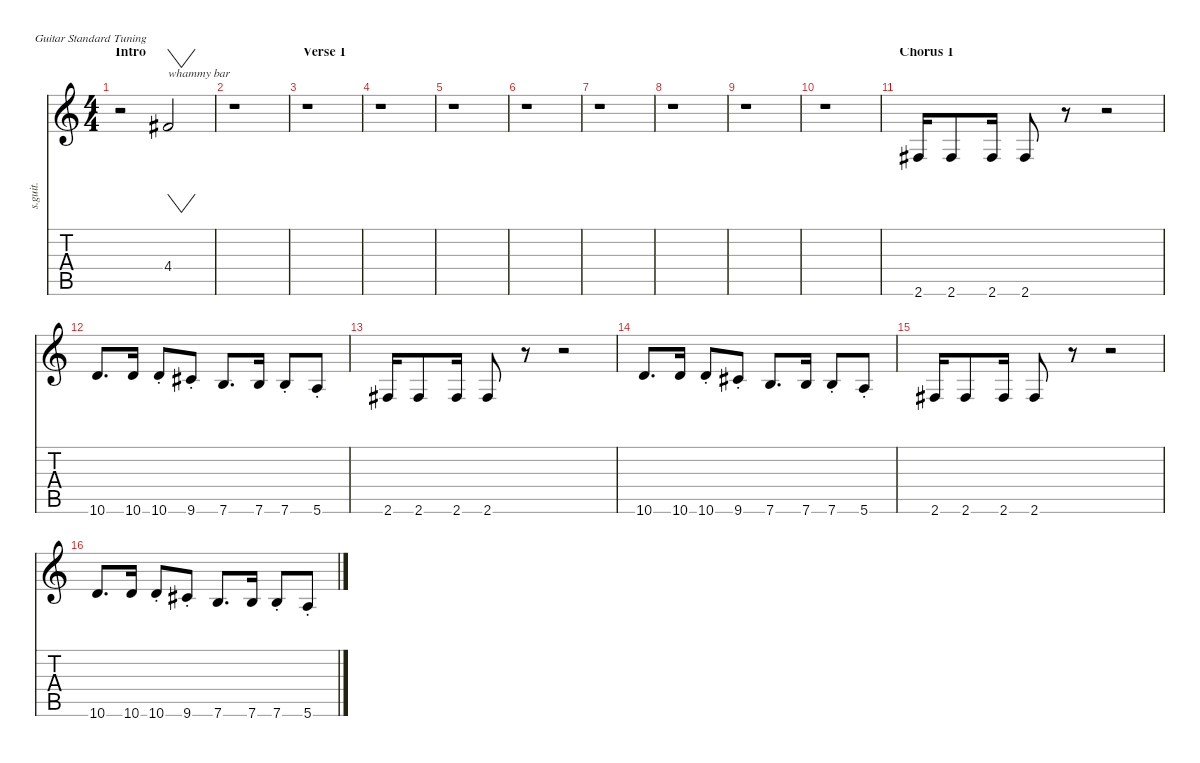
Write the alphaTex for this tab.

\defaultSystemsLayout 4
\hideDynamics
\bracketExtendMode nobrackets
\track ("Jamie Cook" "s.guit.") {instrument overdrivenguitar}
\staff {score tabs}
\tuning (E4 B3 G3 D3 A2 E2)
\ts (4 4)
\beaming (8 2 2 2 2)
\section ("" "Intro")
\tempo (97 hide)
\clef g2
\ks c
r.2{dy f instrument overdrivenguitar} 4.4{acc #}.2{vw txt "whammy bar" lyrics (0 "") lyrics (1 "") lyrics (2 "") lyrics (3 "") lyrics (4 "")} |
r.1 |
\section ("" "Verse 1")
r.1 |
r.1 |
r.1 |
r.1 |
r.1 |
r.1 |
r.1 |
r.1 |
\section ("" "Chorus 1")
2.6{acc #}.16{lyrics (0 "") lyrics (1 "") lyrics (2 "") lyrics (3 "") lyrics (4 "")} 2.6{acc #}.8{lyrics (0 "") lyrics (1 "") lyrics (2 "") lyrics (3 "") lyrics (4 "")} 2.6{acc #}.16{lyrics (0 "") lyrics (1 "") lyrics (2 "") lyrics (3 "") lyrics (4 "")} 2.6{acc #}.8{lyrics (0 "") lyrics (1 "") lyrics (2 "") lyrics (3 "") lyrics (4 "")} r.8 r.2 |
10.6.8{d lyrics (0 "") lyrics (1 "") lyrics (2 "") lyrics (3 "") lyrics (4 "")} 10.6.16{lyrics (0 "") lyrics (1 "") lyrics (2 "") lyrics (3 "") lyrics (4 "")} 10.6{st}.8{lyrics (0 "") lyrics (1 "") lyrics (2 "") lyrics (3 "") lyrics (4 "")} 9.6{st acc #}.8{lyrics (0 "") lyrics (1 "") lyrics (2 "") lyrics (3 "") lyrics (4 "")} 7.6.8{d lyrics (0 "") lyrics (1 "") lyrics (2 "") lyrics (3 "") lyrics (4 "")} 7.6.16{lyrics (0 "") lyrics (1 "") lyrics (2 "") lyrics (3 "") lyrics (4 "")} 7.6{st}.8{lyrics (0 "") lyrics (1 "") lyrics (2 "") lyrics (3 "") lyrics (4 "")} 5.6{st}.8{lyrics (0 "") lyrics (1 "") lyrics (2 "") lyrics (3 "") lyrics (4 "")} |
2.6{acc #}.16{lyrics (0 "") lyrics (1 "") lyrics (2 "") lyrics (3 "") lyrics (4 "")} 2.6{acc #}.8{lyrics (0 "") lyrics (1 "") lyrics (2 "") lyrics (3 "") lyrics (4 "")} 2.6{acc #}.16{lyrics (0 "") lyrics (1 "") lyrics (2 "") lyrics (3 "") lyrics (4 "")} 2.6{acc #}.8{lyrics (0 "") lyrics (1 "") lyrics (2 "") lyrics (3 "") lyrics (4 "")} r.8 r.2 |
10.6.8{d lyrics (0 "") lyrics (1 "") lyrics (2 "") lyrics (3 "") lyrics (4 "")} 10.6.16{lyrics (0 "") lyrics (1 "") lyrics (2 "") lyrics (3 "") lyrics (4 "")} 10.6{st}.8{lyrics (0 "") lyrics (1 "") lyrics (2 "") lyrics (3 "") lyrics (4 "")} 9.6{st acc #}.8{lyrics (0 "") lyrics (1 "") lyrics (2 "") lyrics (3 "") lyrics (4 "")} 7.6.8{d lyrics (0 "") lyrics (1 "") lyrics (2 "") lyrics (3 "") lyrics (4 "")} 7.6.16{lyrics (0 "") lyrics (1 "") lyrics (2 "") lyrics (3 "") lyrics (4 "")} 7.6{st}.8{lyrics (0 "") lyrics (1 "") lyrics (2 "") lyrics (3 "") lyrics (4 "")} 5.6{st}.8{lyrics (0 "") lyrics (1 "") lyrics (2 "") lyrics (3 "") lyrics (4 "")} |
2.6{acc #}.16{lyrics (0 "") lyrics (1 "") lyrics (2 "") lyrics (3 "") lyrics (4 "")} 2.6{acc #}.8{lyrics (0 "") lyrics (1 "") lyrics (2 "") lyrics (3 "") lyrics (4 "")} 2.6{acc #}.16{lyrics (0 "") lyrics (1 "") lyrics (2 "") lyrics (3 "") lyrics (4 "")} 2.6{acc #}.8{lyrics (0 "") lyrics (1 "") lyrics (2 "") lyrics (3 "") lyrics (4 "")} r.8 r.2 |
10.6.8{d lyrics (0 "") lyrics (1 "") lyrics (2 "") lyrics (3 "") lyrics (4 "")} 10.6.16{lyrics (0 "") lyrics (1 "") lyrics (2 "") lyrics (3 "") lyrics (4 "")} 10.6{st}.8{lyrics (0 "") lyrics (1 "") lyrics (2 "") lyrics (3 "") lyrics (4 "")} 9.6{st acc #}.8{lyrics (0 "") lyrics (1 "") lyrics (2 "") lyrics (3 "") lyrics (4 "")} 7.6.8{d lyrics (0 "") lyrics (1 "") lyrics (2 "") lyrics (3 "") lyrics (4 "")} 7.6.16{lyrics (0 "") lyrics (1 "") lyrics (2 "") lyrics (3 "") lyrics (4 "")} 7.6{st}.8{lyrics (0 "") lyrics (1 "") lyrics (2 "") lyrics (3 "") lyrics (4 "")} 5.6{st}.8{lyrics (0 "") lyrics (1 "") lyrics (2 "") lyrics (3 "") lyrics (4 "")}
